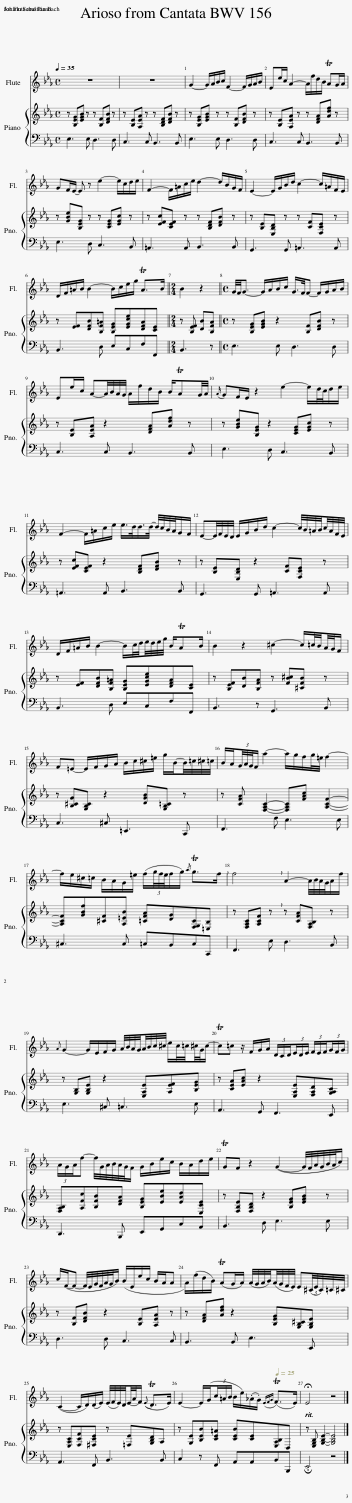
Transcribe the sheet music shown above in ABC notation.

X:1
%%score 1 { 2 | 3 }
L:1/8
Q:1/4=35
M:4/4
I:linebreak $
K:Eb
V:1 treble
V:2 treble
V:3 bass
V:1
 z8 | z8 | G2- G/A/B/c/ F2- F/G/A/B/ | Ee/c/ A2- A/f/d/B/ TAG/A/ |$ GF/E/- E z e2- e/c/d/e/ | %5
 F2- F/=A/c/e/ d2- d/B/G/F/ | E2- E/G/B/d/ c2- c/=A/F/E/ |$ D/F/=A/B/ B2- B/c/e/g/ TA>B ||[M:2/4] B2 z2 ||[M:4/4] G/4F/4G3/2- G/A/B/c/ G/>F/F- F/G/A/B/ |$ %10
 Ee/c/ A-A/4B/4A/4G/4 A/f/d/B/ B/TAG/4A/4 |{A} GF/E/ z2 e2- e/d/4c/4d/e/ |$ F2- F/=A/c/e/ e/>d/d/>d/- d/4c/4B/4A/4G/F/ | E-E/4F/4E/4D/4 E/G/B/d/ c2- c/4B/4=A/4B/4c/4A/4F/4E/4 |$ D/F/=A/B/ B2- B/c/4d/4e/4d/4e/4g/4 B/TAB/ | %15
 B2 z2 ^c2- c/=c/4B/4A/4G/4F/ |$ F=E- E/F/G/A/ B/c/^c/=e/ g/B/-B/4=c/4^c/4=c/4 | B/A/(3G/4A/4G/4F/ a2- a/g/f/g/4=e/4 f2- |$ f/e/^c/=c/ B/A/G/=e/ (f/(3g/4f/4e/4f/g/){/a} Tg>f | !breath!f4 A2- A/4B/4A/4G/4A/f/ |$ %20
{A} G2- G/E/F/G/ A/4B/4A/4G/4A/4B/4c/4^c/4 e/c/4=c/4^c/4G/4c/- | Tc=c z/ F/G/A/ (3D/C/D/(3E/D/E/ (3F/E/F/(3G/F/G/ |$ (3A/G/A/f- f/4G/4A/4B/4A/4G/4F/ G/B/e/c/ B/A/d/e/ | TGF z2 (G2- G/4F/4A/4G/4B/4A/4c/) |$ c/(F/-F- F/4E/4G/4F/4A/4G/4B/) (B/E/e/c/ B/A/A | %25
 A/)(f/d/B/) (TAG/A/) (A/4G/4A/4B/4)(A/4G/4F/4E/4) E(3(^C/4E/4C/4)=C/4^C/4 |$ (C2- C/D/)(D/E/) (E/4F/4E/4)D/4(E/4A/4F/)({E} TD>E) | E2- E/(G/(3c/=A/B/ B/e/)(._A/.G/)[Q:1/4=25]{EFG} (TF>E) | !fermata!E4 z4 |] %29
V:2
 z [B,EG][EGB] z z [B,F][DFB] z | z [B,E][A,EA] z z [B,DF][DFB] z | z [B,EG][EGB] z z [B,F][DFB] z | z [B,E][A,EA] z z [DFA][Adf] z |$ z [GBe][B,EG] z z [CEG][EGc] z | %5
 z [EFc][CEF] z z [B,DF][DFB] z | z [B,E][E,B,D] z z [CF][F,CE] z |$ z [EF][DFB][B,F=A] [B,EG][EGce][DFA][CE] ||[M:2/4] z [B,EF] [DB][B,FA] ||[M:4/4] z [B,EG][EGB] z2 [B,F][DFB] z |$ %10
 z [B,E][A,EA] z2 [DFA][Adf] z | z [GBe][B,EG] z2 [CEG][EGc] z |$ z [EFc][CEF] z2 [B,DF][DFB] z | z [B,E][E,B,D] z2 [CF][F,CE] z |$ z [EF][DFB][B,F=A] [B,EG][EGce][DFA][CE] | %15
 z [B,EF][DB][B,FA] z [FB^c][^CFB] z |$ z [B,^CG][G,B,C] z2 [DGB][G,B,=C] z | z [CFA] [F,A,C]2- [F,A,C][FAc] [A,CF]2- |$ [A,CF][GBf][^CF][A,=EB] [=CFA][DG][F,G,C][=E,B,] | z [F,A,C][A,CF] !breath!z z [CFA][F,A,B,] z |$ %20
 z [G,B,][G,B,E] z2 [E,A,E][A,EF][B,EG] | z [CEA][EAc] z2 [E,A,E][F,A,D][G,A,C] |$ [F,A,B,][A,Fc][B,FB][DFA] [B,EG][EBe][EAd][E,CE] | z [F,B,E][F,B,D] z2 [B,EG][EGB] z |$ z [B,F][DFB] z2 [B,E][A,EA] z | %25
 z [DFA][Adf] z2 [B,EG][G,B,^C][G,B,E] |$ z [E,A,C][F,CF][^F,CE] z [=F,E][G,B,D]A, | z [G,E][B,EB][CE=A] [CEB][CE][E,A,B,]D, | z [E,G,B,] [G,B,E]2- [G,B,E]4 |] %29
V:3
 E,3 E, D,3 D, | C,3 C, B,,3 B,, | E,3 E, D,3 D, | C,3 C, B,,3 B,, |$ E,3 D, C,3 B,, | %5
 =A,,3 A,, B,,3 B,, | G,,3 G,, =A,,3 A,, |$ B,,3 D, E,C,F,F,, ||[M:2/4] B,,3 z ||[M:4/4] E,3 E, D,3 D, |$ %10
 C,3 C, B,,3 B,, | E,3 D, C,3 B,, |$ =A,,3 A,, B,,3 B,, | G,,3 G,, =A,,3 A,, |$ B,,3 D, E,C,F,F,, | %15
 B,,3 z G,,3 B,, |$ C,3 ^C, =E,,3 C,, | F,,3 F, E,3 E, |$ ^C,3 C, =C,B,,C,C,, | F,,3 E, D,3 B,, |$ %20
 E,3 ^C, =C,3 E, | A,,3 G,, F,,3 E,, |$ D,,3 B,,, E,,G,,C,A,, | B,,3 D, E,3 E, |$ D,3 D, C,3 C, | %25
 B,,3 B,, E,3 E,, |$ A,,3 F,, B,,3 B,, | C,2 z F,, A,,A,,B,,B,,, | !fermata!E,,4 z4 |] %29
